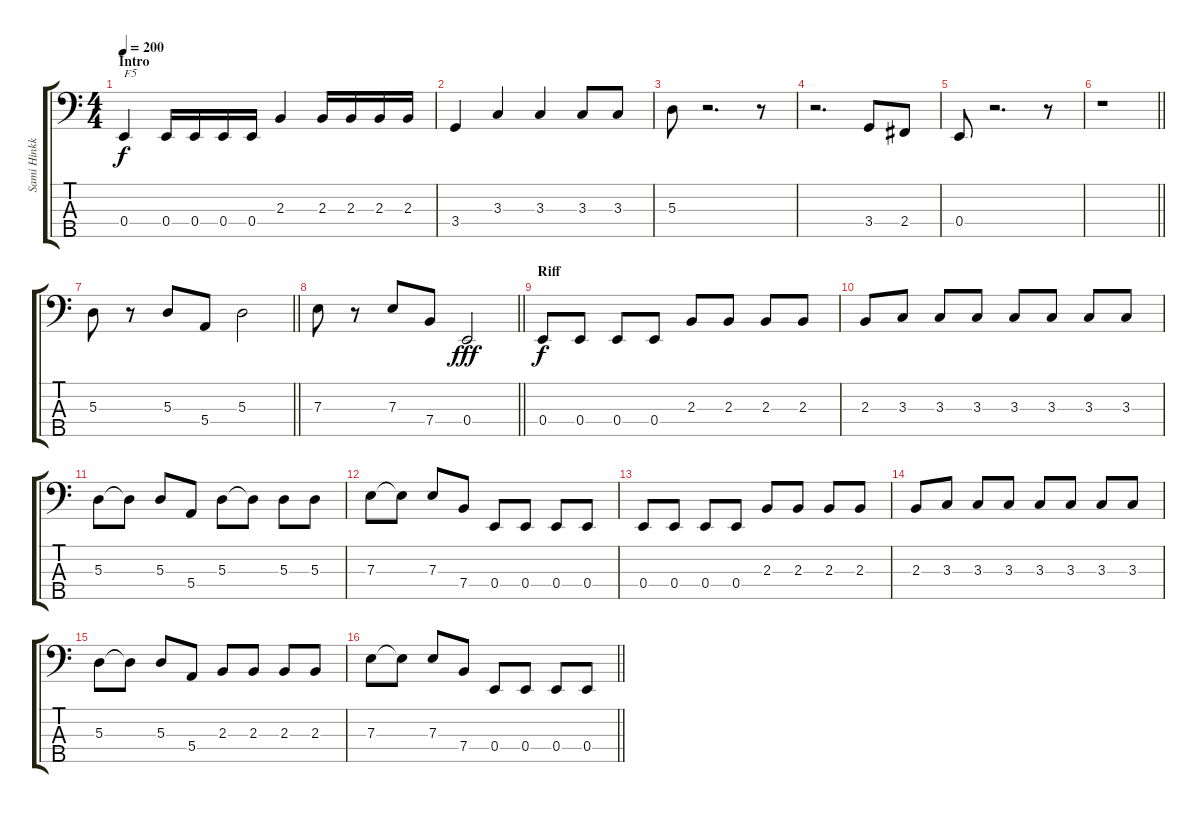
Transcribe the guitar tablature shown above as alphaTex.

\track ("Sami Hinkka" "Sami Hinkk") {instrument electricbasspick}
\staff {score tabs}
\tuning (G2 D2 A1 E1 B0) {hide}
\ts (4 4)
\section ("" "Intro")
\tempo 200
\clef f4
\ks c
0.4.4{txt "F5" dy f instrument electricbasspick} 0.4.16 0.4.16 0.4.16 0.4.16 2.3.4 2.3.16 2.3.16 2.3.16 2.3.16 |
3.4.4 3.3.4 3.3.4 3.3.8 3.3.8 |
5.3.8 r.2{d} r.8 |
r.2{d} 3.4.8 2.4.8 |
0.4.8 r.2{d} r.8 |
\barLineRight lightlight
r.1 |
\section ("" "")
\barLineRight lightlight
5.3.8 r.8 5.3.8 5.4.8 5.3.2 |
\section ("" "")
\barLineRight lightlight
7.3.8 r.8 7.3.8 7.4.8 0.4.2{dy fff} |
\section ("" "Riff")
0.4.8{dy f} 0.4.8 0.4.8 0.4.8 2.3.8 2.3.8 2.3.8 2.3.8 |
2.3.8 3.3.8 3.3.8 3.3.8 3.3.8 3.3.8 3.3.8 3.3.8 |
5.3.8 5.3{t}.8 5.3.8 5.4.8 5.3.8 5.3{t}.8 5.3.8 5.3.8 |
7.3.8 7.3{t}.8 7.3.8 7.4.8 0.4.8 0.4.8 0.4.8 0.4.8 |
0.4.8 0.4.8 0.4.8 0.4.8 2.3.8 2.3.8 2.3.8 2.3.8 |
2.3.8 3.3.8 3.3.8 3.3.8 3.3.8 3.3.8 3.3.8 3.3.8 |
5.3.8 5.3{t}.8 5.3.8 5.4.8 2.3.8 2.3.8 2.3.8 2.3.8 |
\barLineRight lightlight
7.3.8 7.3{t}.8 7.3.8 7.4.8 0.4.8 0.4.8 0.4.8 0.4.8
